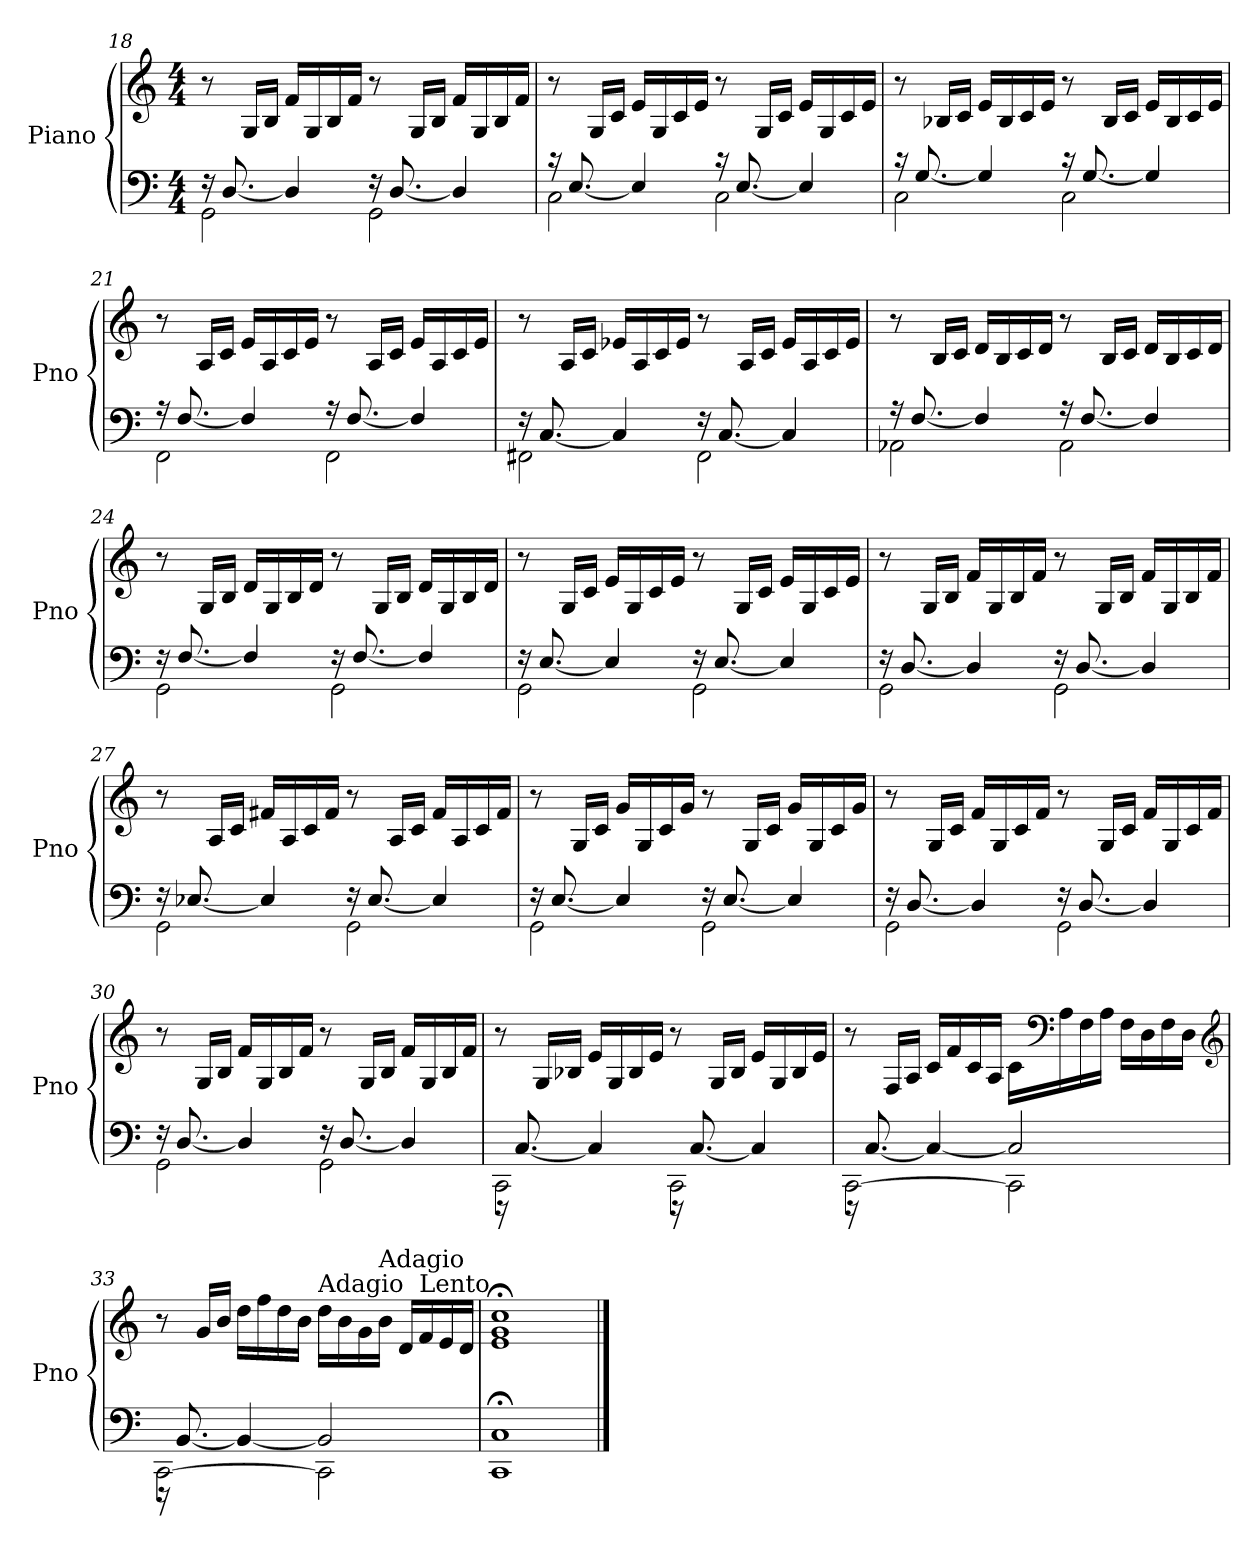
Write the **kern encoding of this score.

**kern	**kern
*part1	*part1
*staff2	*staff1
*I"Piano	*
*I'Pno	*
*clefF4	*clefG2
*k[]	*k[]
*C:	*C:
*M4/4	*M4/4
=18	=18
*^	*
2GG\	16rF	8r
.	[8.D/	.
.	.	16G/LL
.	.	16B/JJ
.	4D/]	16f/LL
.	.	16G/
.	.	16B/
.	.	16f/JJ
2GG\	16rF	8r
.	[8.D/	.
.	.	16G/LL
.	.	16B/JJ
.	4D/]	16f/LL
.	.	16G/
.	.	16B/
.	.	16f/JJ
!!LO:LB:g=z
=19	=19	=19
2C\	16rc	8r
.	[8.E/	.
.	.	16G/LL
.	.	16c/JJ
.	4E/]	16e/LL
.	.	16G/
.	.	16c/
.	.	16e/JJ
2C\	16rc	8r
.	[8.E/	.
.	.	16G/LL
.	.	16c/JJ
.	4E/]	16e/LL
.	.	16G/
.	.	16c/
.	.	16e/JJ
=20	=20	=20
2C\	16rc	8r
.	[8.G/	.
.	.	16B-X/LL
.	.	16c/JJ
.	4G/]	16e/LL
.	.	16B-/
.	.	16c/
.	.	16e/JJ
2C\	16rc	8r
.	[8.G/	.
.	.	16B-/LL
.	.	16c/JJ
.	4G/]	16e/LL
.	.	16B-/
.	.	16c/
.	.	16e/JJ
=21	=21	=21
2FF\	16rA	8r
.	[8.F/	.
.	.	16A/LL
.	.	16c/JJ
.	4F/]	16e/LL
.	.	16A/
.	.	16c/
.	.	16e/JJ
2FF\	16rA	8r
.	[8.F/	.
.	.	16A/LL
.	.	16c/JJ
.	4F/]	16e/LL
.	.	16A/
.	.	16c/
.	.	16e/JJ
!!LO:LB:g=z
=22	=22	=22
2FF#X\	16rF	8r
.	[8.C/	.
.	.	16A/LL
.	.	16c/JJ
.	4C/]	16e-X/LL
.	.	16A/
.	.	16c/
.	.	16e-/JJ
2FF#\	16rF	8r
.	[8.C/	.
.	.	16A/LL
.	.	16c/JJ
.	4C/]	16e-/LL
.	.	16A/
.	.	16c/
.	.	16e-/JJ
=23	=23	=23
2AA-X\	16rA	8r
.	[8.F/	.
.	.	16B/LL
.	.	16c/JJ
.	4F/]	16d/LL
.	.	16B/
.	.	16c/
.	.	16d/JJ
2AA-\	16rA	8r
.	[8.F/	.
.	.	16B/LL
.	.	16c/JJ
.	4F/]	16d/LL
.	.	16B/
.	.	16c/
.	.	16d/JJ
=24	=24	=24
2GG\	16rF	8r
.	[8.F/	.
.	.	16G/LL
.	.	16B/JJ
.	4F/]	16d/LL
.	.	16G/
.	.	16B/
.	.	16d/JJ
2GG\	16rF	8r
.	[8.F/	.
.	.	16G/LL
.	.	16B/JJ
.	4F/]	16d/LL
.	.	16G/
.	.	16B/
.	.	16d/JJ
!!LO:LB:g=z
=25	=25	=25
2GG\	16rF	8r
.	[8.E/	.
.	.	16G/LL
.	.	16c/JJ
.	4E/]	16e/LL
.	.	16G/
.	.	16c/
.	.	16e/JJ
2GG\	16rF	8r
.	[8.E/	.
.	.	16G/LL
.	.	16c/JJ
.	4E/]	16e/LL
.	.	16G/
.	.	16c/
.	.	16e/JJ
=26	=26	=26
2GG\	16rF	8r
.	[8.D/	.
.	.	16G/LL
.	.	16B/JJ
.	4D/]	16f/LL
.	.	16G/
.	.	16B/
.	.	16f/JJ
2GG\	16rF	8r
.	[8.D/	.
.	.	16G/LL
.	.	16B/JJ
.	4D/]	16f/LL
.	.	16G/
.	.	16B/
.	.	16f/JJ
=27	=27	=27
2GG\	16rF	8r
.	[8.E-X/	.
.	.	16A/LL
.	.	16c/JJ
.	4E-/]	16f#X/LL
.	.	16A/
.	.	16c/
.	.	16f#/JJ
2GG\	16rF	8r
.	[8.E-/	.
.	.	16A/LL
.	.	16c/JJ
.	4E-/]	16f#/LL
.	.	16A/
.	.	16c/
.	.	16f#/JJ
!!LO:LB:g=z
=28	=28	=28
2GG\	16rF	8r
.	[8.E/	.
.	.	16G/LL
.	.	16c/JJ
.	4E/]	16g/LL
.	.	16G/
.	.	16c/
.	.	16g/JJ
2GG\	16rF	8r
.	[8.E/	.
.	.	16G/LL
.	.	16c/JJ
.	4E/]	16g/LL
.	.	16G/
.	.	16c/
.	.	16g/JJ
=29	=29	=29
2GG\	16rF	8r
.	[8.D/	.
.	.	16G/LL
.	.	16c/JJ
.	4D/]	16f/LL
.	.	16G/
.	.	16c/
.	.	16f/JJ
2GG\	16rF	8r
.	[8.D/	.
.	.	16G/LL
.	.	16c/JJ
.	4D/]	16f/LL
.	.	16G/
.	.	16c/
.	.	16f/JJ
=30	=30	=30
2GG\	16rF	8r
.	[8.D/	.
.	.	16G/LL
.	.	16B/JJ
.	4D/]	16f/LL
.	.	16G/
.	.	16B/
.	.	16f/JJ
2GG\	16rF	8r
.	[8.D/	.
.	.	16G/LL
.	.	16B/JJ
.	4D/]	16f/LL
.	.	16G/
.	.	16B/
.	.	16f/JJ
!!LO:LB:g=z
=31	=31	=31
2CC\	16r	8r
.	[8.C/	.
.	.	16G/LL
.	.	16B-X/JJ
.	4C/]	16e/LL
.	.	16G/
.	.	16B-/
.	.	16e/JJ
2CC\	16r	8r
.	[8.C/	.
.	.	16G/LL
.	.	16B-/JJ
.	4C/]	16e/LL
.	.	16G/
.	.	16B-/
.	.	16e/JJ
=32	=32	=32
[2CC\	16r	8r
.	[8.C/	.
.	.	16F/LL
.	.	16A/JJ
.	4C/_	16c/LL
.	.	16f/
.	.	16c/
.	.	16A/JJ
2CC\]	2C/]	16c\LL
*	*	*clefF4
.	.	16A\
.	.	16F\
.	.	16A\JJ
.	.	16F\LL
.	.	16D\
.	.	16F\
.	.	16D\JJ
*	*	*clefG2
=33	=33	=33
[2CC\	16r	8r
.	[8.BB/	.
.	.	16g/LL
.	.	16b/JJ
.	4BB/_	16dd\LL
.	.	16ff\
.	.	16dd\
.	.	16b\JJ
!	!	!LO:TX:a:t=Adagio
2CC\]	2BB/]	16dd\LL
.	.	16b\
.	.	16g\
!	!	!LO:TX:a:t=Adagio
.	.	16b\JJ
.	.	16d/LL
!	!	!LO:TX:a:t=Lento
.	.	16f/
.	.	16e/
.	.	16d/JJ
*v	*v	*
=34	=34
1CC; 1C;	1e;< 1g;< 1cc;<
==	==
*-	*-
